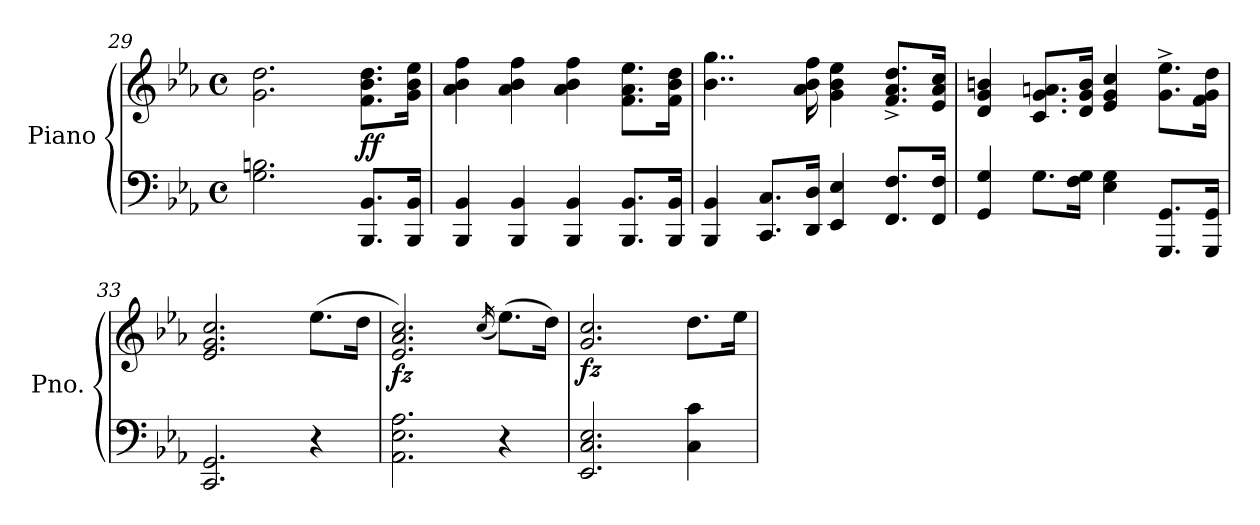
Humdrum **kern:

**kern	**kern	**dynam
*part1	*part1	*part1
*staff2	*staff1	*staff1/2
*I"Piano	*	*
*I'Pno.	*	*
*clefF4	*clefG2	*
*k[b-e-a-]	*k[b-e-a-]	*
*M4/4	*M4/4	*
*met(c)	*met(c)	*
=29	=29	=29
2.G\ 2.Bn\	2.g\ 2.dd\	.
!	!	!LO:DY:b
8.BBB-/ 8.BB-/L	8.f\ 8.b-\ 8.dd\L	ff
16BBB-/ 16BB-/Jk	16g\ 16b-\ 16ee-\Jk	.
=30	=30	=30
4BBB-/ 4BB-/	4a-\ 4b-\ 4ff\	.
4BBB-/ 4BB-/	4a-\ 4b-\ 4ff\	.
4BBB-/ 4BB-/	4a-\ 4b-\ 4ff\	.
8.BBB-/ 8.BB-/L	8.f\ 8.a-\ 8.ee-\L	.
16BBB-/ 16BB-/Jk	16f\ 16b-\ 16dd\Jk	.
=31	=31	=31
4BBB-/ 4BB-/	4..b-\ 4..gg\	.
8.CC/ 8.C/L	.	.
16DD/ 16D/Jk	16a-\ 16b-\ 16ff\	.
4EE-/ 4E-/	4g\ 4b-\ 4ee-\	.
8.FF/ 8.F/L	8.f/^ 8.a-/^ 8.dd/^L	.
16FF/ 16F/Jk	16e-/ 16a-/ 16cc/Jk	.
=32	=32	=32
4GG/ 4G/	4d/ 4g/ 4bn/	.
8.G\L	8.c/ 8.g/ 8.an/L	.
16F\ 16G\Jk	16d/ 16g/ 16b/Jk	.
4E-\ 4G\	4e-/ 4g/ 4cc/	.
8.GGG/ 8.GG/L	8.g\^ 8.ee-\^L	.
16GGG/ 16GG/Jk	16f\ 16g\ 16dd\Jk	.
!!LO:LB:g=z
=33	=33	=33
2.CC/ 2.GG/	2.e-/ 2.g/ 2.cc/	.
4r	(8.ee-\L	.
.	16dd\Jk	.
=34	=34	=34
!	!	!LO:DY:b
2.AA-\ 2.E-\ 2.A-\	2.e-/ 2.a-/ 2.cc/)	fz
.	(16qcc/	.
4r	(8.ee-\L)	.
.	16dd\Jk)	.
=35	=35	=35
!	!	!LO:DY:b
2.EE-/ 2.C/ 2.E-/	2.g/ 2.cc/	fz
4C\ 4c\	8.dd\L	.
.	16ee-\Jk	.
=	=	=
*-	*-	*-
